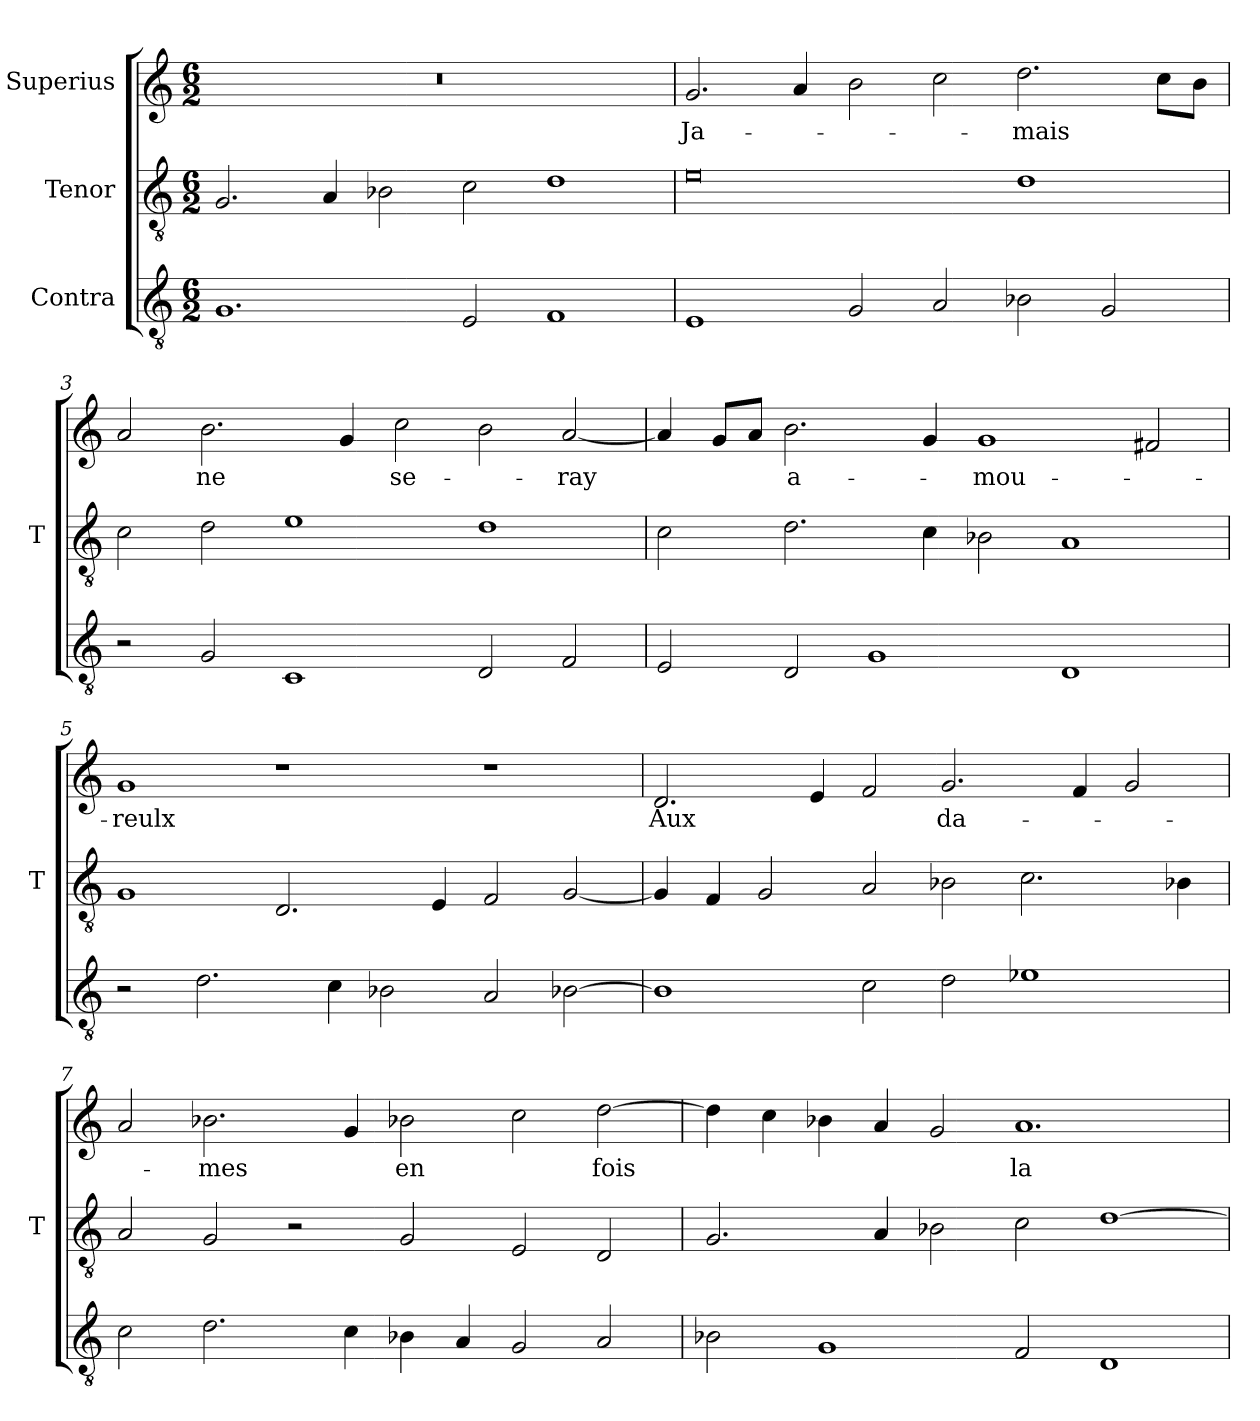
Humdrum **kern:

**kern	**kern	**kern	**text
*part3	*part2	*part1	*part1
*staff3	*staff2	*staff1	*staff1
*I"Contra	*I"Tenor	*I"Superius	*
*	*I'T	*	*
*clefGv2	*clefGv2	*clefG2	*
*M6/2	*M6/2	*M6/2	*
=1	=1	=1	=1
1.G	2.G	0.r	.
.	4A	.	.
.	2B-X	.	.
2E	2c	.	.
1F	1d	.	.
=2	=2	=2	=2
1E	0e	2.g	Ja-
.	.	4a	.
2G	.	2b	.
2A	.	2cc	.
2B-X	1d	2.dd	-mais
2G	.	.	.
.	.	8cc\L	.
.	.	8b\J	.
=3	=3	=3	=3
2r	2c	2a	.
2G	2d	2.b	-ne
1C	1e	.	.
.	.	4g	.
.	.	2cc	se-
2D	1d	2b	.
2F	.	[2a	-ray
=4	=4	=4	=4
2E	2c	4a]	.
.	.	8g/L	.
.	.	8a/J	.
2D	2.d	2.b	a-
1G	.	.	.
.	4c	4g	.
.	2B-X	1g	-mou-
1D	1A	.	.
.	.	2f#X	.
=5	=5	=5	=5
2r	1G	1g	-reulx
2.d	.	.	.
.	2.D	1r	.
4c	.	.	.
2B-X	.	.	.
.	4E	.	.
2A	2F	1r	.
[2B-X	[2G	.	.
=6	=6	=6	=6
1B-]	4G]	2.d	-Aux
.	4F	.	.
.	2G	.	.
.	.	4e	.
2c	2A	2f	.
2d	2B-X	2.g	da-
1e-X	2.c	.	.
.	.	4f	.
.	.	2g	.
.	4B-X	.	.
=7	=7	=7	=7
2c	2A	2a	.
2.d	2G	2.b-X	-mes
.	2r	.	.
4c	.	4g	.
4B-X	2G	2b-X	-en
4A	.	.	.
2G	2E	2cc	.
2A	2D	[2dd	-fois
=8	=8	=8	=8
2B-X	2.G	4dd]	.
.	.	4cc	.
1G	.	4b-X	.
.	4A	4a	.
.	2B-X	2g	.
2F	2c	1.a	-la
1D	[1d	.	.
=	=	=	=
*-	*-	*-	*-
